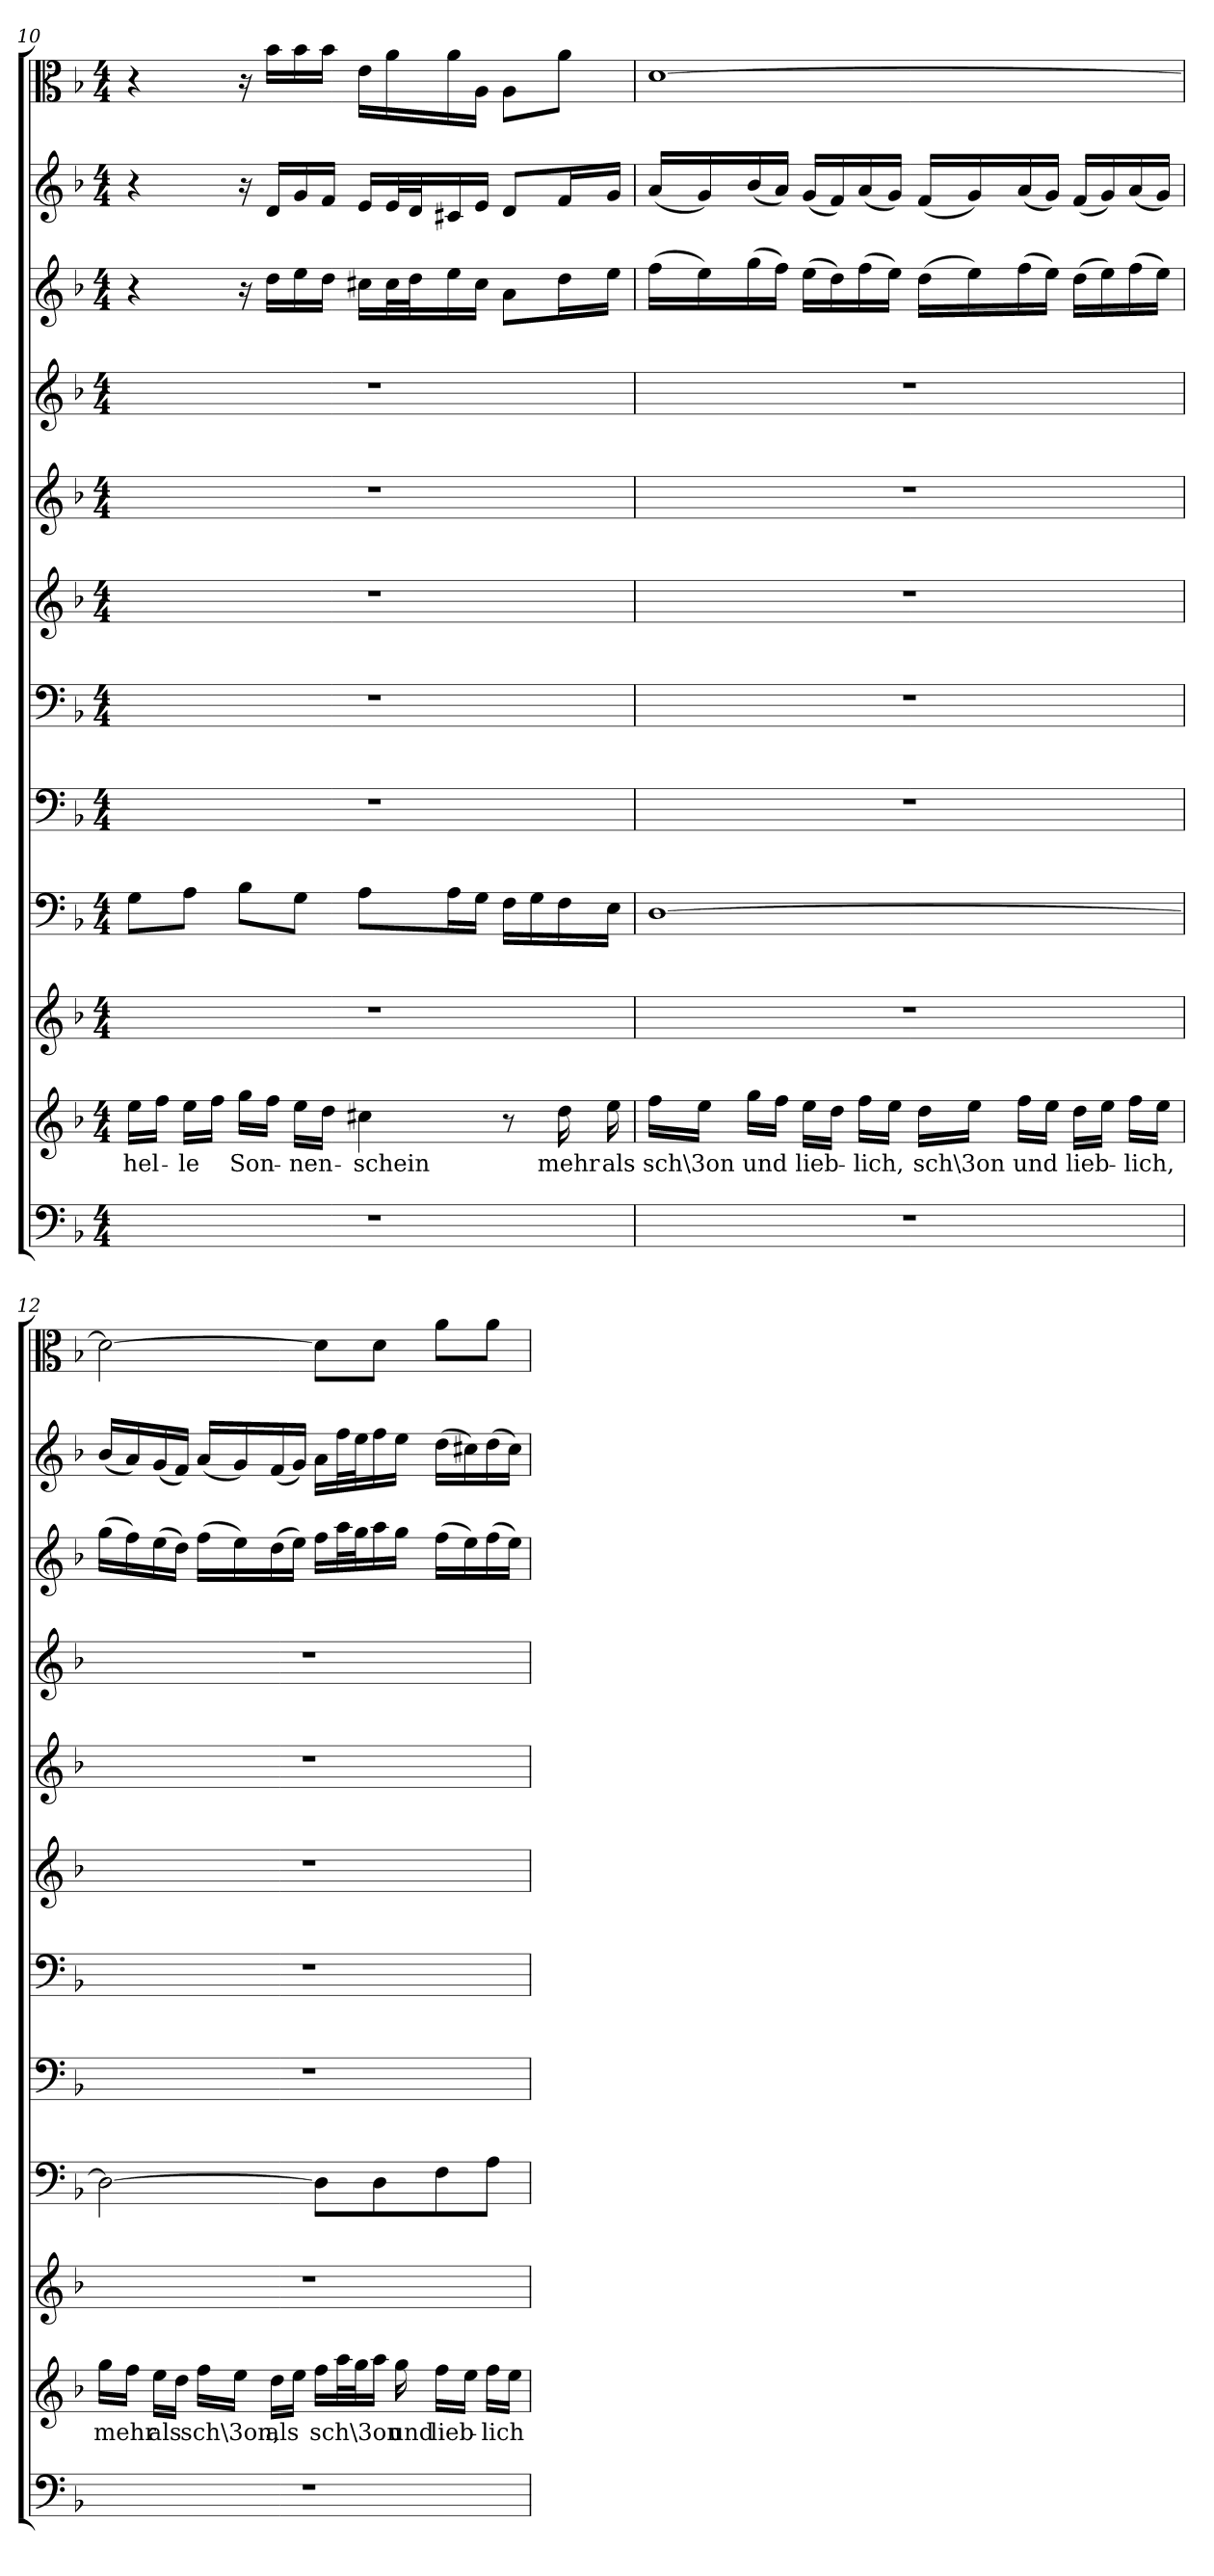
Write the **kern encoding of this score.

**kern	**kern	**text	**kern	**kern	**kern	**kern	**kern	**kern	**kern	**kern	**kern	**kern
*part12	*part11	*part11	*part10	*part9	*part8	*part7	*part6	*part5	*part4	*part3	*part2	*part1
*staff12	*staff11	*staff11	*staff10	*staff9	*staff8	*staff7	*staff6	*staff5	*staff4	*staff3	*staff2	*staff1
*clefF4	*clefG2	*	*clefG2	*clefF4	*clefF4	*clefF4	*clefG2	*clefG2	*clefG2	*clefG2	*clefG2	*clefC3
*k[b-]	*k[b-]	*	*k[b-]	*k[b-]	*k[b-]	*k[b-]	*k[b-]	*k[b-]	*k[b-]	*k[b-]	*k[b-]	*k[b-]
*F:	*F:	*	*F:	*F:	*F:	*F:	*F:	*F:	*F:	*F:	*F:	*F:
*M4/4	*M4/4	*	*M4/4	*M4/4	*M4/4	*M4/4	*M4/4	*M4/4	*M4/4	*M4/4	*M4/4	*M4/4
=10	=10	=10	=10	=10	=10	=10	=10	=10	=10	=10	=10	=10
1r	16ee\LL	hel-	1r	8G\L	1r	1r	1r	1r	1r	4r	4r	4r
.	16ff\JJ	.	.	.	.	.	.	.	.	.	.	.
.	16ee\LL	-le	.	8A\J	.	.	.	.	.	.	.	.
.	16ff\JJ	.	.	.	.	.	.	.	.	.	.	.
.	16gg\LL	Son-	.	8B-\L	.	.	.	.	.	16r	16r	16r
.	16ff\JJ	.	.	.	.	.	.	.	.	16dd\LL	16d/LL	16b-\LL
.	16ee\LL	-nen-	.	8G\J	.	.	.	.	.	16ee\	16g/	16b-\
.	16dd\JJ	.	.	.	.	.	.	.	.	16dd\JJ	16f/JJ	16b-\JJ
.	4cc#X\	-schein	.	8A\L	.	.	.	.	.	16cc#X\LL	16e/LL	16e\LL
.	.	.	.	.	.	.	.	.	.	32cc#\L	32e/L	16a\
.	.	.	.	.	.	.	.	.	.	32dd\J	32d/J	.
.	.	.	.	16A\L	.	.	.	.	.	16ee\	16c#X/	16a\
.	.	.	.	16G\JJ	.	.	.	.	.	16cc#\JJ	16e/JJ	16A\JJ
.	8r	.	.	16F\LL	.	.	.	.	.	8a\L	8d/L	8A\L
.	.	.	.	16G\	.	.	.	.	.	.	.	.
.	16dd\	mehr	.	16F\	.	.	.	.	.	16dd\L	16f/L	8a\J
.	16ee\	als	.	16E\JJ	.	.	.	.	.	16ee\JJ	16g/JJ	.
=11	=11	=11	=11	=11	=11	=11	=11	=11	=11	=11	=11	=11
1r	16ff\LL	sch\3on	1r	[1D\	1r	1r	1r	1r	1r	(16ff\LL	(16a/LL	[1d\
.	16ee\JJ	.	.	.	.	.	.	.	.	16ee\)	16g/)	.
.	16gg\LL	und	.	.	.	.	.	.	.	(16gg\	(16b-/	.
.	16ff\JJ	.	.	.	.	.	.	.	.	16ff\JJ)	16a/JJ)	.
.	16ee\LL	lieb-	.	.	.	.	.	.	.	(16ee\LL	(16g/LL	.
.	16dd\JJ	.	.	.	.	.	.	.	.	16dd\)	16f/)	.
.	16ff\LL	-lich,	.	.	.	.	.	.	.	(16ff\	(16a/	.
.	16ee\JJ	.	.	.	.	.	.	.	.	16ee\JJ)	16g/JJ)	.
.	16dd\LL	sch\3on	.	.	.	.	.	.	.	(16dd\LL	(16f/LL	.
.	16ee\JJ	.	.	.	.	.	.	.	.	16ee\)	16g/)	.
.	16ff\LL	und	.	.	.	.	.	.	.	(16ff\	(16a/	.
.	16ee\JJ	.	.	.	.	.	.	.	.	16ee\JJ)	16g/JJ)	.
.	16dd\LL	lieb-	.	.	.	.	.	.	.	(16dd\LL	(16f/LL	.
.	16ee\JJ	.	.	.	.	.	.	.	.	16ee\)	16g/)	.
.	16ff\LL	-lich,	.	.	.	.	.	.	.	(16ff\	(16a/	.
.	16ee\JJ	.	.	.	.	.	.	.	.	16ee\JJ)	16g/JJ)	.
=12	=12	=12	=12	=12	=12	=12	=12	=12	=12	=12	=12	=12
1r	16gg\LL	mehr	1r	2D\_	1r	1r	1r	1r	1r	(16gg\LL	(16b-/LL	2d\_
.	16ff\JJ	.	.	.	.	.	.	.	.	16ff\)	16a/)	.
.	16ee\LL	als	.	.	.	.	.	.	.	(16ee\	(16g/	.
.	16dd\JJ	.	.	.	.	.	.	.	.	16dd\JJ)	16f/JJ)	.
.	16ff\LL	sch\3on,	.	.	.	.	.	.	.	(16ff\LL	(16a/LL	.
.	16ee\JJ	.	.	.	.	.	.	.	.	16ee\)	16g/)	.
.	16dd\LL	als	.	.	.	.	.	.	.	(16dd\	(16f/	.
.	16ee\JJ	.	.	.	.	.	.	.	.	16ee\JJ)	16g/JJ)	.
.	16ff\LL	sch\3on	.	8D\L]	.	.	.	.	.	16ff\LL	16a\LL	8d\L]
.	32aa\L	.	.	.	.	.	.	.	.	32aa\L	32ff\L	.
.	32gg\J	.	.	.	.	.	.	.	.	32gg\J	32ee\J	.
.	16aa\JJ	.	.	8D\	.	.	.	.	.	16aa\	16ff\	8d\J
.	16gg\	und	.	.	.	.	.	.	.	16gg\JJ	16ee\JJ	.
.	16ff\LL	lieb-	.	8F\	.	.	.	.	.	(16ff\LL	(16dd\LL	8a\L
.	16ee\JJ	.	.	.	.	.	.	.	.	16ee\)	16cc#X\)	.
.	16ff\LL	-lich	.	8A\J	.	.	.	.	.	(16ff\	(16dd\	8a\J
.	16ee\JJ	.	.	.	.	.	.	.	.	16ee\JJ)	16cc#\JJ)	.
=	=	=	=	=	=	=	=	=	=	=	=	=
*-	*-	*-	*-	*-	*-	*-	*-	*-	*-	*-	*-	*-
